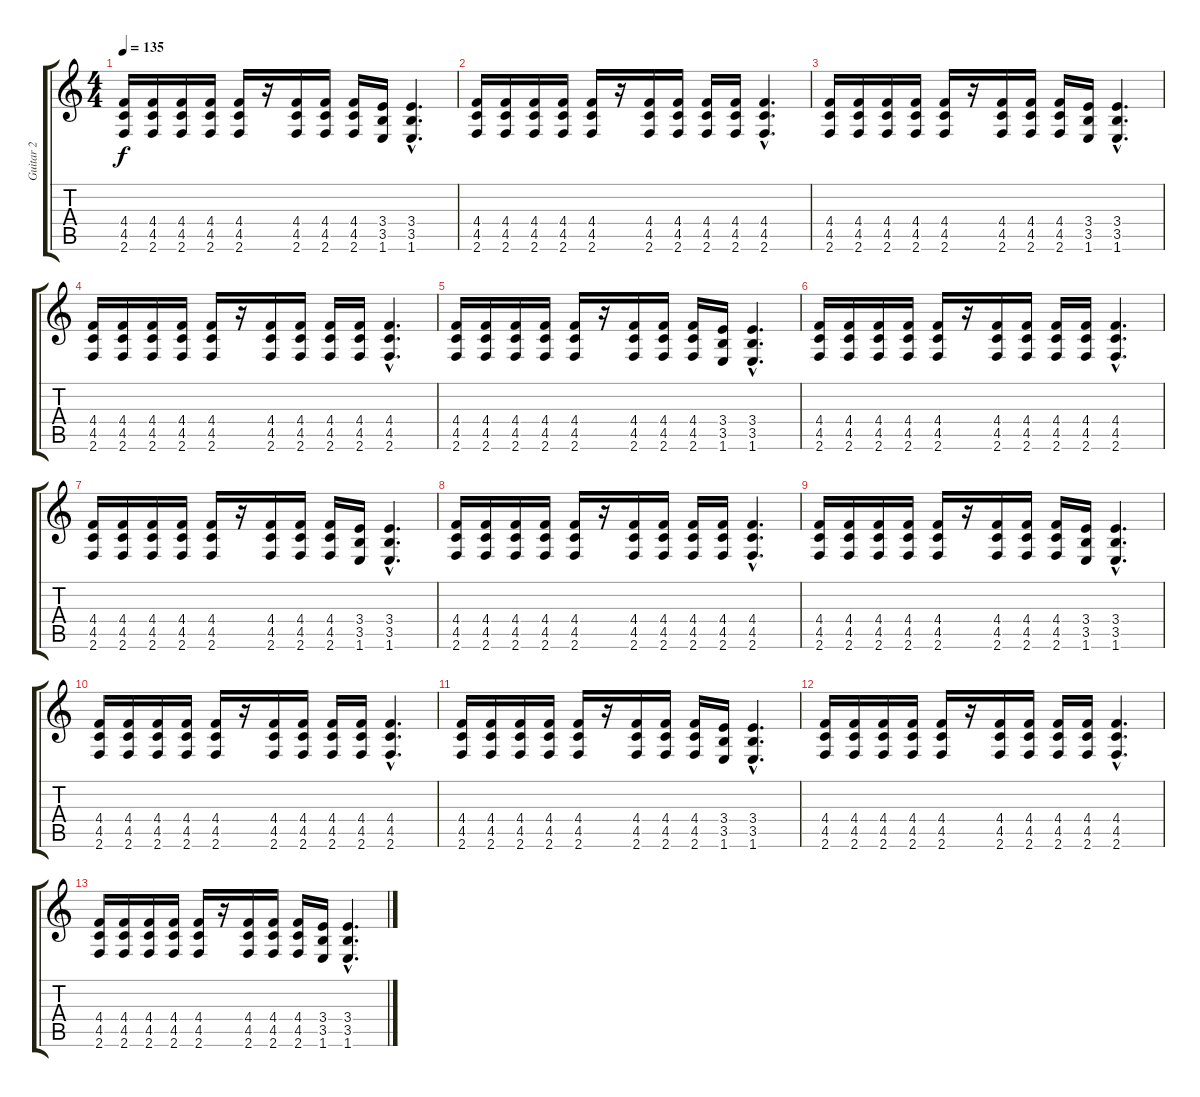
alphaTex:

\track ("Guitar 2" "Guitar 2") {instrument distortionguitar}
\staff {score tabs}
\tuning (Eb4 Bb3 Gb3 Db3 Ab2 Eb2) {hide}
\ts (4 4)
\tempo 135
\clef g2
\ks c
(4.4 4.5 2.6).16{dy f} (4.4 4.5 2.6).16 (4.4 4.5 2.6).16 (4.4 4.5 2.6).16 (4.4 4.5 2.6).16 r.16 (4.4 4.5 2.6).16 (4.4 4.5 2.6).16 (4.4 4.5 2.6).16 (3.4 3.5 1.6).16 (3.4{hac} 3.5{hac} 1.6{hac}).4{d} |
(4.4 4.5 2.6).16 (4.4 4.5 2.6).16 (4.4 4.5 2.6).16 (4.4 4.5 2.6).16 (4.4 4.5 2.6).16 r.16 (4.4 4.5 2.6).16 (4.4 4.5 2.6).16 (4.4 4.5 2.6).16 (4.4 4.5 2.6).16 (4.4{hac} 4.5{hac} 2.6{hac}).4{d} |
(4.4 4.5 2.6).16 (4.4 4.5 2.6).16 (4.4 4.5 2.6).16 (4.4 4.5 2.6).16 (4.4 4.5 2.6).16 r.16 (4.4 4.5 2.6).16 (4.4 4.5 2.6).16 (4.4 4.5 2.6).16 (3.4 3.5 1.6).16 (3.4{hac} 3.5{hac} 1.6{hac}).4{d} |
(4.4 4.5 2.6).16 (4.4 4.5 2.6).16 (4.4 4.5 2.6).16 (4.4 4.5 2.6).16 (4.4 4.5 2.6).16 r.16 (4.4 4.5 2.6).16 (4.4 4.5 2.6).16 (4.4 4.5 2.6).16 (4.4 4.5 2.6).16 (4.4{hac} 4.5{hac} 2.6{hac}).4{d} |
(4.4 4.5 2.6).16 (4.4 4.5 2.6).16 (4.4 4.5 2.6).16 (4.4 4.5 2.6).16 (4.4 4.5 2.6).16 r.16 (4.4 4.5 2.6).16 (4.4 4.5 2.6).16 (4.4 4.5 2.6).16 (3.4 3.5 1.6).16 (3.4{hac} 3.5{hac} 1.6{hac}).4{d} |
(4.4 4.5 2.6).16 (4.4 4.5 2.6).16 (4.4 4.5 2.6).16 (4.4 4.5 2.6).16 (4.4 4.5 2.6).16 r.16 (4.4 4.5 2.6).16 (4.4 4.5 2.6).16 (4.4 4.5 2.6).16 (4.4 4.5 2.6).16 (4.4{hac} 4.5{hac} 2.6{hac}).4{d} |
(4.4 4.5 2.6).16 (4.4 4.5 2.6).16 (4.4 4.5 2.6).16 (4.4 4.5 2.6).16 (4.4 4.5 2.6).16 r.16 (4.4 4.5 2.6).16 (4.4 4.5 2.6).16 (4.4 4.5 2.6).16 (3.4 3.5 1.6).16 (3.4{hac} 3.5{hac} 1.6{hac}).4{d} |
(4.4 4.5 2.6).16 (4.4 4.5 2.6).16 (4.4 4.5 2.6).16 (4.4 4.5 2.6).16 (4.4 4.5 2.6).16 r.16 (4.4 4.5 2.6).16 (4.4 4.5 2.6).16 (4.4 4.5 2.6).16 (4.4 4.5 2.6).16 (4.4{hac} 4.5{hac} 2.6{hac}).4{d} |
(4.4 4.5 2.6).16 (4.4 4.5 2.6).16 (4.4 4.5 2.6).16 (4.4 4.5 2.6).16 (4.4 4.5 2.6).16 r.16 (4.4 4.5 2.6).16 (4.4 4.5 2.6).16 (4.4 4.5 2.6).16 (3.4 3.5 1.6).16 (3.4{hac} 3.5{hac} 1.6{hac}).4{d} |
(4.4 4.5 2.6).16 (4.4 4.5 2.6).16 (4.4 4.5 2.6).16 (4.4 4.5 2.6).16 (4.4 4.5 2.6).16 r.16 (4.4 4.5 2.6).16 (4.4 4.5 2.6).16 (4.4 4.5 2.6).16 (4.4 4.5 2.6).16 (4.4{hac} 4.5{hac} 2.6{hac}).4{d} |
(4.4 4.5 2.6).16 (4.4 4.5 2.6).16 (4.4 4.5 2.6).16 (4.4 4.5 2.6).16 (4.4 4.5 2.6).16 r.16 (4.4 4.5 2.6).16 (4.4 4.5 2.6).16 (4.4 4.5 2.6).16 (3.4 3.5 1.6).16 (3.4{hac} 3.5{hac} 1.6{hac}).4{d} |
(4.4 4.5 2.6).16 (4.4 4.5 2.6).16 (4.4 4.5 2.6).16 (4.4 4.5 2.6).16 (4.4 4.5 2.6).16 r.16 (4.4 4.5 2.6).16 (4.4 4.5 2.6).16 (4.4 4.5 2.6).16 (4.4 4.5 2.6).16 (4.4{hac} 4.5{hac} 2.6{hac}).4{d} |
(4.4 4.5 2.6).16 (4.4 4.5 2.6).16 (4.4 4.5 2.6).16 (4.4 4.5 2.6).16 (4.4 4.5 2.6).16 r.16 (4.4 4.5 2.6).16 (4.4 4.5 2.6).16 (4.4 4.5 2.6).16 (3.4 3.5 1.6).16 (3.4{hac} 3.5{hac} 1.6{hac}).4{d}
